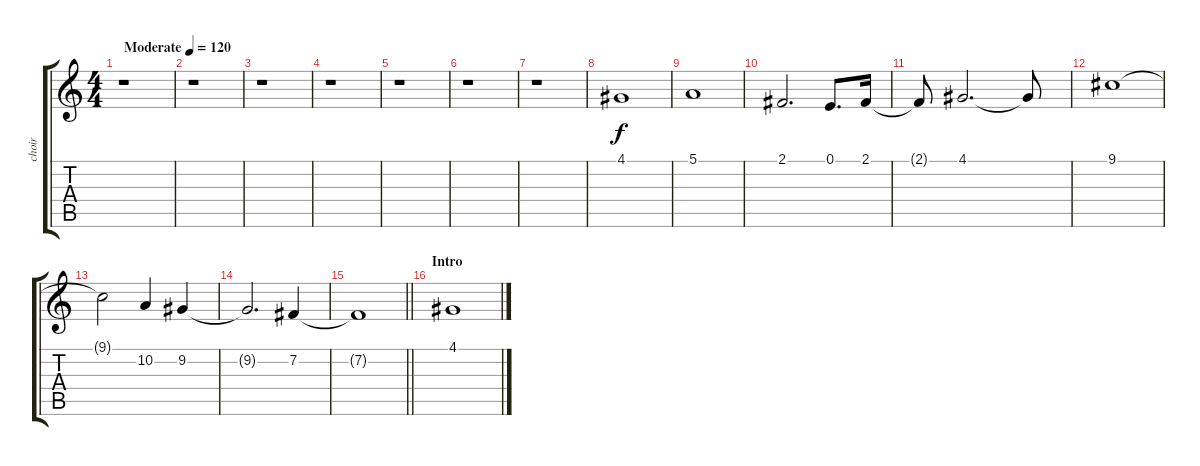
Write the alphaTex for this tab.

\track ("choir" "choir") {instrument choiraahs}
\staff {score tabs}
\tuning (E4 B3 G3 D3 A2 E2) {hide}
\ts (4 4)
\tempo (120 "Moderate")
\clef g2
\ks c
r.1{dy f instrument choiraahs} |
r.1 |
r.1 |
r.1 |
r.1 |
r.1 |
r.1 |
4.1.1{volume 0 balance 8} |
5.1.1{volume 12} |
2.1.2{d} 0.1.8{d} 2.1.16 |
2.1{t}.8 4.1.2{d} 4.1{t}.8 |
9.1.1 |
9.1{t}.2 10.2.4 9.2.4 |
9.2{t}.2{d} 7.2.4 |
\barLineRight lightlight
7.2{t}.1 |
\section ("" "Intro")
4.1.1{volume 14 balance 8}
